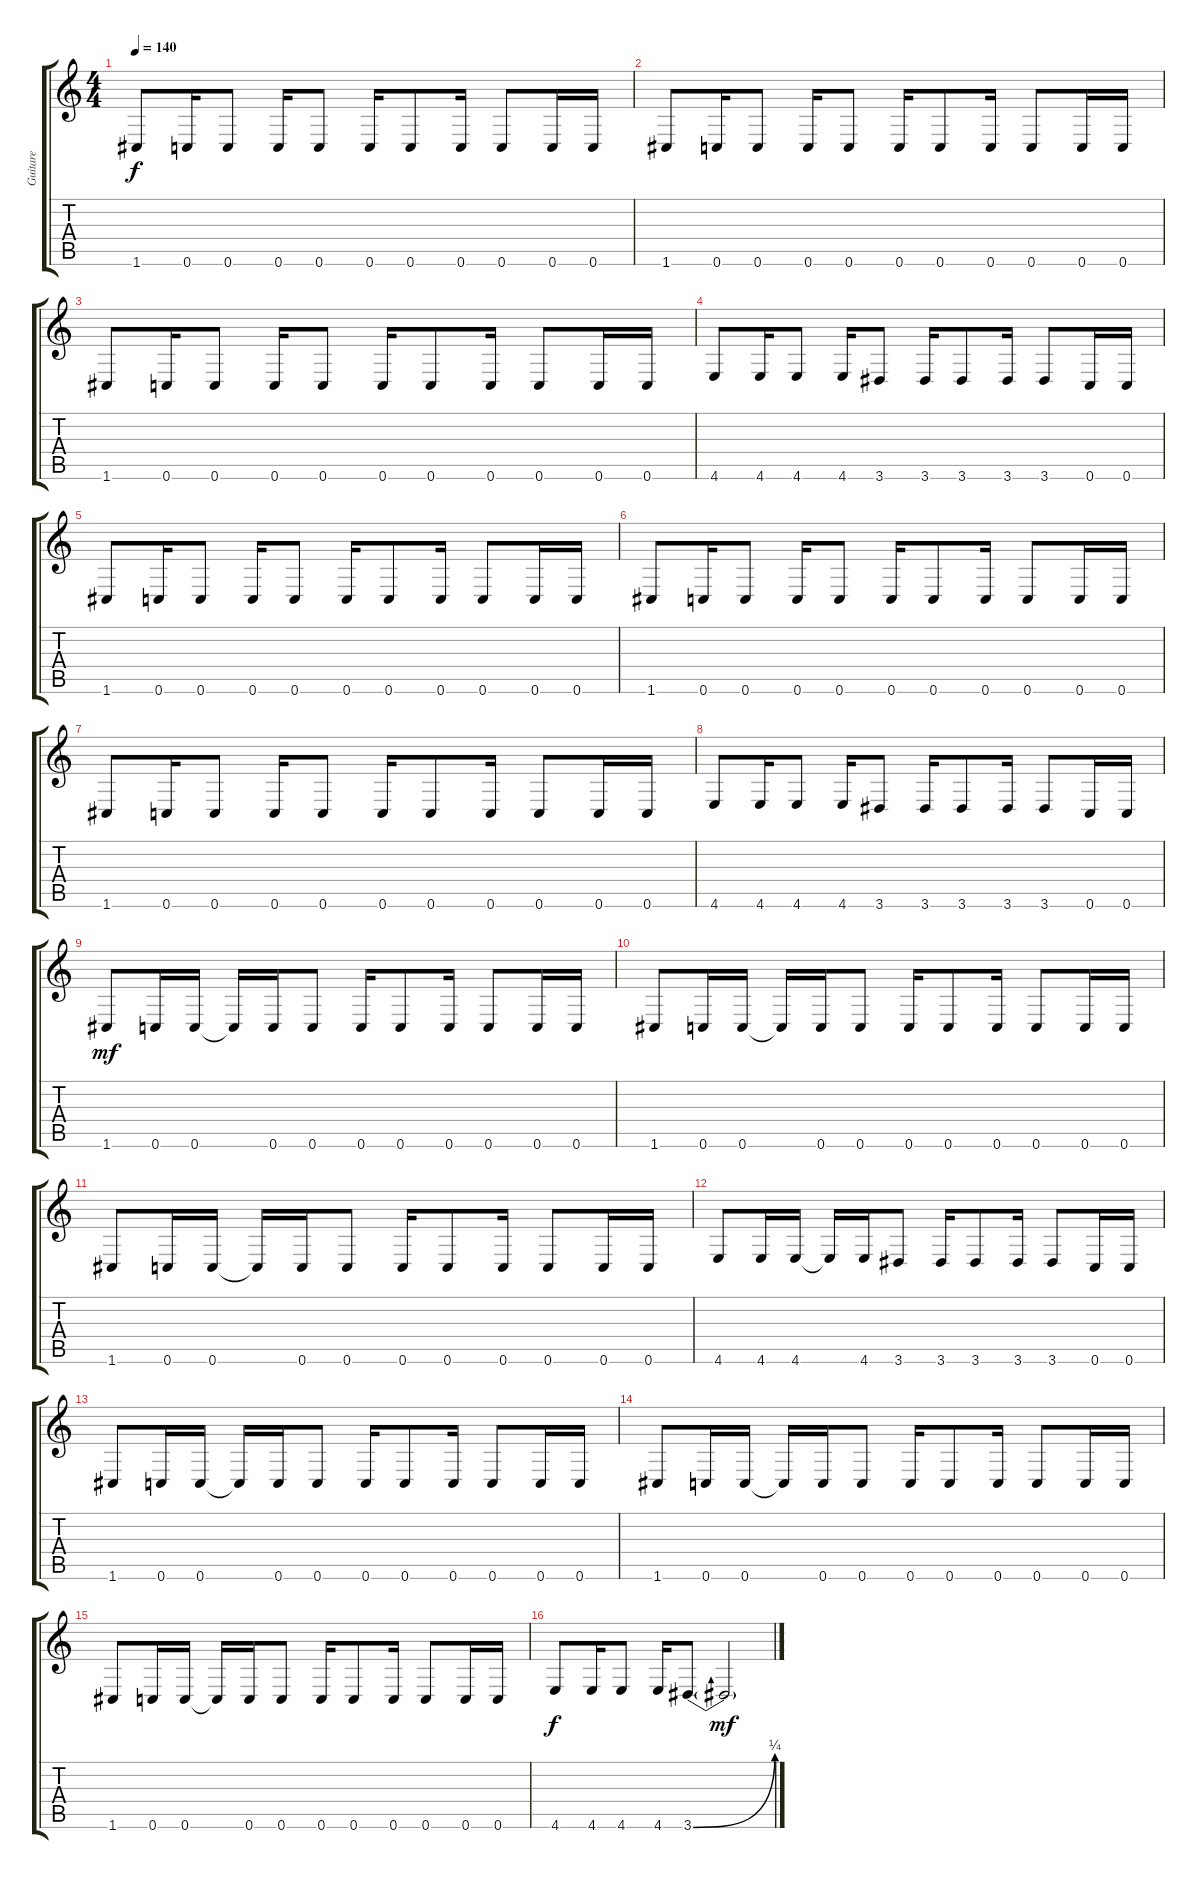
\track ("Guitare" "Guitare") {instrument distortionguitar}
\staff {score tabs}
\tuning (D4 A3 F3 C3 G2 C2) {hide}
\ts (4 4)
\tempo 140
\clef g2
\ks c
1.6.8{dy f} 0.6.16 0.6.8 0.6.16 0.6.8 0.6.16 0.6.8 0.6.16 0.6.8 0.6.16 0.6.16 |
1.6.8 0.6.16 0.6.8 0.6.16 0.6.8 0.6.16 0.6.8 0.6.16 0.6.8 0.6.16 0.6.16 |
1.6.8 0.6.16 0.6.8 0.6.16 0.6.8 0.6.16 0.6.8 0.6.16 0.6.8 0.6.16 0.6.16 |
4.6.8 4.6.16 4.6.8 4.6.16 3.6.8 3.6.16 3.6.8 3.6.16 3.6.8 0.6.16 0.6.16 |
1.6.8 0.6.16 0.6.8 0.6.16 0.6.8 0.6.16 0.6.8 0.6.16 0.6.8 0.6.16 0.6.16 |
1.6.8 0.6.16 0.6.8 0.6.16 0.6.8 0.6.16 0.6.8 0.6.16 0.6.8 0.6.16 0.6.16 |
1.6.8 0.6.16 0.6.8 0.6.16 0.6.8 0.6.16 0.6.8 0.6.16 0.6.8 0.6.16 0.6.16 |
4.6.8 4.6.16 4.6.8 4.6.16 3.6.8 3.6.16 3.6.8 3.6.16 3.6.8 0.6.16 0.6.16 |
1.6.8{dy mf} 0.6.16 0.6.16 0.6{t}.16 0.6.16 0.6.8 0.6.16 0.6.8 0.6.16 0.6.8 0.6.16 0.6.16 |
1.6.8 0.6.16 0.6.16 0.6{t}.16 0.6.16 0.6.8 0.6.16 0.6.8 0.6.16 0.6.8 0.6.16 0.6.16 |
1.6.8 0.6.16 0.6.16 0.6{t}.16 0.6.16 0.6.8 0.6.16 0.6.8 0.6.16 0.6.8 0.6.16 0.6.16 |
4.6.8 4.6.16 4.6.16 4.6{t}.16 4.6.16 3.6.8 3.6.16 3.6.8 3.6.16 3.6.8 0.6.16 0.6.16 |
1.6.8 0.6.16 0.6.16 0.6{t}.16 0.6.16 0.6.8 0.6.16 0.6.8 0.6.16 0.6.8 0.6.16 0.6.16 |
1.6.8 0.6.16 0.6.16 0.6{t}.16 0.6.16 0.6.8 0.6.16 0.6.8 0.6.16 0.6.8 0.6.16 0.6.16 |
1.6.8 0.6.16 0.6.16 0.6{t}.16 0.6.16 0.6.8 0.6.16 0.6.8 0.6.16 0.6.8 0.6.16 0.6.16 |
4.6.8{dy f} 4.6.16 4.6.8 4.6.16 3.6{be (bend 0 0 60 1)}.8 3.6{t}.2{dy mf}
